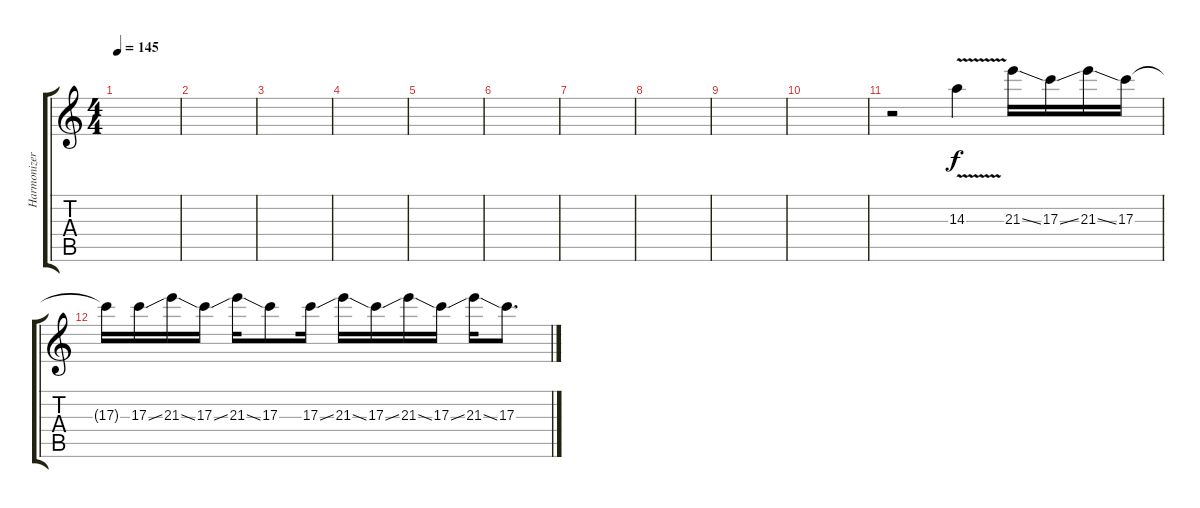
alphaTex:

\track ("Harmonizer 2 Guitar 2" "Harmonizer") {instrument distortionguitar}
\staff {score tabs}
\tuning (E4 B3 G3 D3 A2 E2) {hide}
\ts (4 4)
\tempo 145
\clef g2
\ks c
|
|
|
|
|
|
|
|
|
|
r.2 14.3{v}.4 21.3{ss}.16 17.3{ss}.16 21.3{ss}.16 17.3.16 |
17.3{t}.16 17.3{ss}.16 21.3{ss}.16 17.3{ss}.16 21.3{ss}.16 17.3.8 17.3{ss}.16 21.3{ss}.16 17.3{ss}.16 21.3{ss}.16 17.3{ss}.16 21.3{ss}.16 17.3.8{d}
